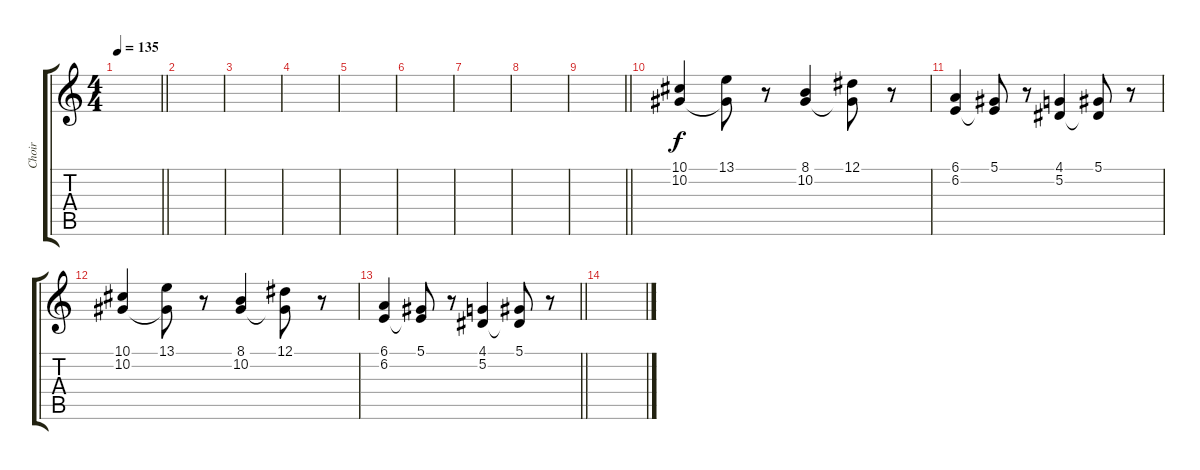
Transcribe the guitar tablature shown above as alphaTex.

\track ("Choir" "Choir") {instrument pad4choir}
\staff {score tabs}
\tuning (Eb4 Bb3 Gb3 Db3 Ab2 Eb2) {hide}
\ts (4 4)
\tempo 135
\clef g2
\barLineRight lightlight
\ks c
|
\section ("" "")
|
|
|
|
|
|
|
\barLineRight lightlight
|
\section ("" "")
(10.1 10.2).4 (13.1 10.2{t}).8 r.8 (8.1 10.2).4 (12.1 10.2{t}).8 r.8 |
(6.1 6.2).4 (5.1 6.2{t}).8 r.8 (4.1 5.2).4 (5.1 5.2{t}).8 r.8 |
(10.1 10.2).4 (13.1 10.2{t}).8 r.8 (8.1 10.2).4 (12.1 10.2{t}).8 r.8 |
\barLineRight lightlight
(6.1 6.2).4 (5.1 6.2{t}).8 r.8 (4.1 5.2).4 (5.1 5.2{t}).8 r.8 |
\section ("" "")
